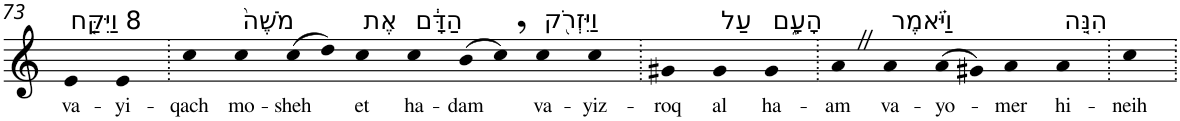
**kern	**text
*part1	*part1
*staff1	*staff1
*I"Piano	*
*I'Pno	*
!!LO:PB:g=z
*clefG2	*
*k[]	*
=73	=73
!LO:TX:a:t=8 וַיִּקַּ֤ח	!
!	!LO:LY:b
4e	va-
!	!LO:LY:b
4e	-yi-
=74.	=74.
!	!LO:LY:b
4cc	-qach
!LO:TX:a:t=מֹשֶׁה֙	!
!	!LO:LY:b
4cc	mo-
!	!LO:LY:b
(>8cc	-sheh
8dd)	.
!LO:TX:a:t=אֶת	!
!	!LO:LY:b
4cc	et
!LO:TX:a:t=הַדָּ֔ם	!
!	!LO:LY:b
4cc	ha-
!	!LO:LY:b
(>8b	-dam
8cc,)	.
!LO:TX:a:t=וַיִּזְרֹ֖ק	!
!	!LO:LY:b
4cc	va-
!	!LO:LY:b
4cc	-yiz-
=75.	=75.
!	!LO:LY:b
4g#X	-roq
!LO:TX:a:t=עַל	!
!	!LO:LY:b
4g#	al
!LO:TX:a:t=הָעָ֑ם	!
!	!LO:LY:b
4g#	ha-
=76.	=76.
!	!LO:LY:b
4aZ	-am
!LO:TX:a:t=וַיֹּ֗אמֶר	!
!	!LO:LY:b
4a	va-
!	!LO:LY:b
(>8a	-yo-
8g#X)	.
!	!LO:LY:b
4a	-mer
!LO:TX:a:t=הִנֵּ֤ה	!
!	!LO:LY:b
4a	hi-
=77.	=77.
!	!LO:LY:b
4cc	-neih
=.	=.
*-	*-
